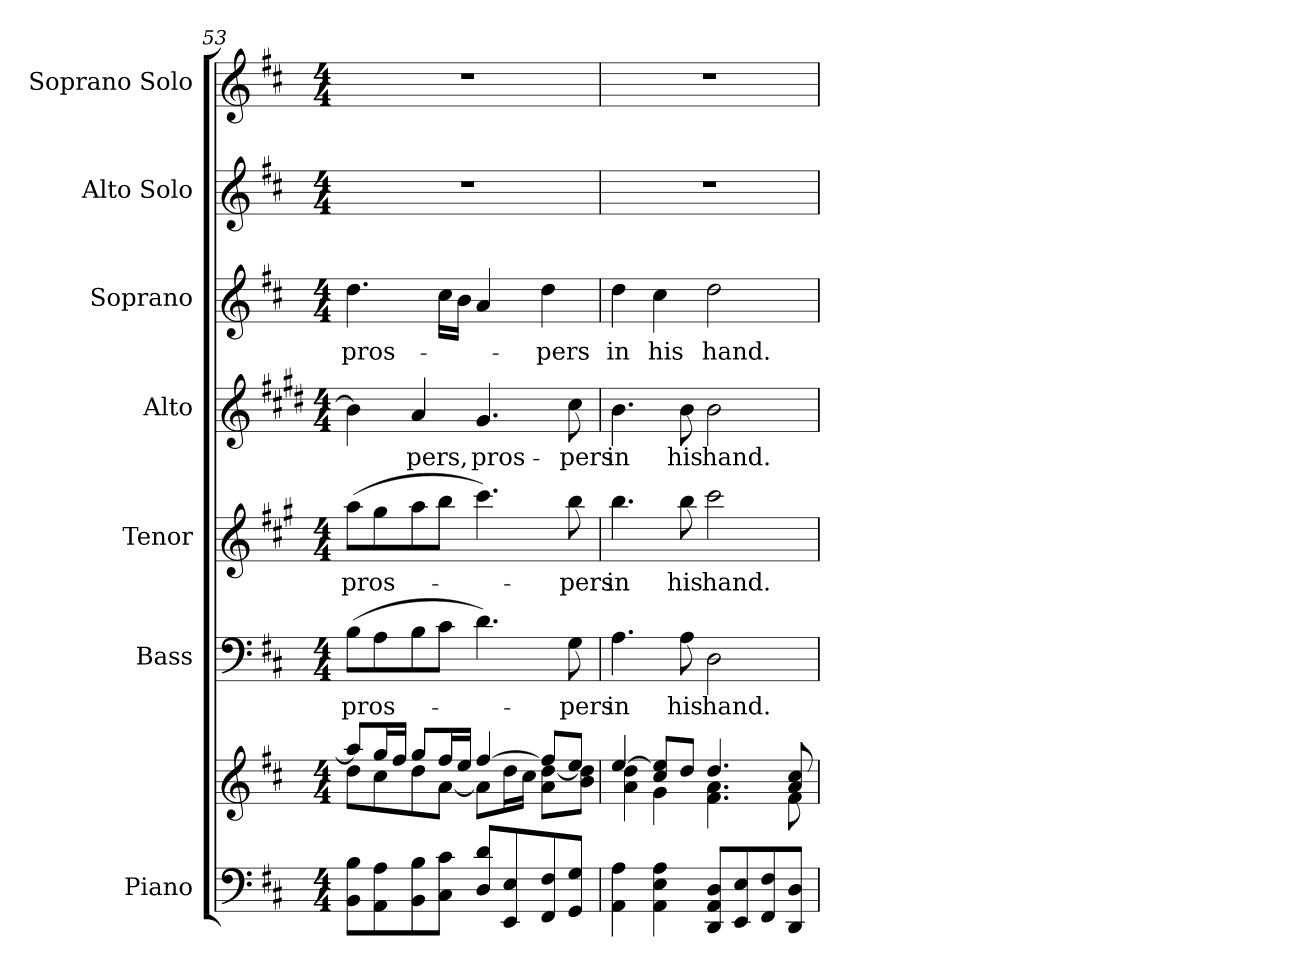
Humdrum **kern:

**kern	**kern	**kern	**text	**kern	**text	**kern	**text	**kern	**text	**kern	**kern
*part7	*part7	*part6	*part6	*part5	*part5	*part4	*part4	*part3	*part3	*part2	*part1
*staff8	*staff7	*staff6	*staff6	*staff5	*staff5	*staff4	*staff4	*staff3	*staff3	*staff2	*staff1
*I"Piano	*	*I"Bass	*	*I"Tenor	*	*I"Alto	*	*I"Soprano	*	*I"Alto Solo	*I"Soprano Solo
*I'Pno.	*	*I'B.	*	*I'T.	*	*I'A.	*	*I'S.	*	*I'A. Solo	*I'S. Solo
*clefF4	*clefG2	*clefF4	*	*clefG2	*	*clefG2	*	*clefG2	*	*clefG2	*clefG2
*	*	*	*	*ITrd4c7	*	*ITrd1c2	*	*ITrd-7c-12	*	*ITrd12c21	*
*k[f#c#]	*k[f#c#]	*k[f#c#]	*	*k[f#c#]	*	*k[f#c#]	*	*k[f#c#]	*	*k[f#c#]	*k[f#c#]
*D:	*D:	*D:	*	*D:	*	*D:	*	*D:	*	*D:	*D:
*M4/4	*M4/4	*M4/4	*	*M4/4	*	*M4/4	*	*M4/4	*	*M4/4	*M4/4
=53	=53	=53	=53	=53	=53	=53	=53	=53	=53	=53	=53
*	*^	*	*	*	*	*	*	*	*	*	*
!	!	!	!	!LO:LY:b:color=#000000	!	!	!	!	!	!	!	!
!	!	!	!	!	!	!LO:LY:b:color=#000000	!	!	!	!	!	!
!	!	!	!	!	!	!	!	!	!	!LO:LY:b:color=#000000	!	!
8BBi\ 8BiL	8aai/L]	8ddi\L	(8Bi\L	pros-	(8ddi\L	pros-	4ai\]	.	4.dddi\	pros-	1r	1r
8AAi\ 8Ai	16ggi/L	8cc#i\	8Ai\	.	8cc#i\	.	.	.	.	.	.	.
.	16ff#i/JJ	.	.	.	.	.	.	.	.	.	.	.
!	!	!	!	!	!	!	!	!LO:LY:b:color=#000000	!	!	!	!
8BBi\ 8Bi	8ggi/L	8ddi\	8Bi\	.	8ddi\	.	4gi/	-pers,	.	.	.	.
8C#i\ 8c#iJ	16ff#i/L	[8ai\J	8c#i\J	.	8eei\J	.	.	.	16ccc#i\LL	.	.	.
.	16eei/JJ	.	.	.	.	.	.	.	16bbi\JJ	.	.	.
!	!	!	!	!	!	!	!	!LO:LY:b:color=#000000	!	!	!	!
8Di/ 8diL	[4ff#i/	8ai\L]	4.di\)	.	4.ff#i\)	.	4.f#i/	pros-	4aai/	.	.	.
8EEi/ 8Ei	.	16ddi\L	.	.	.	.	.	.	.	.	.	.
.	.	16cc#i\JJ	.	.	.	.	.	.	.	.	.	.
!	!	!	!	!	!	!	!	!	!	!LO:LY:b:color=#000000	!	!
8FF#i/ 8F#i	8ff#i/L]	8ai\ [8ddiL	.	.	.	.	.	.	4dddi\	-pers	.	.
!	!	!	!	!LO:LY:b:color=#000000	!	!	!	!	!	!	!	!
!	!	!	!	!	!	!LO:LY:b:color=#000000	!	!	!	!	!	!
!	!	!	!	!	!	!	!	!LO:LY:b:color=#000000	!	!	!	!
8GGi/ 8GiJ	8eei/J	8bi\ 8ddi]J	8Gi\	-pers	8eei\	-pers	8bi\	-pers	.	.	.	.
!!LO:LB:g=z
=54	=54	=54	=54	=54	=54	=54	=54	=54	=54	=54	=54	=54
!	!	!	!	!LO:LY:b:color=#000000	!	!	!	!	!	!	!	!
!	!	!	!	!	!	!LO:LY:b:color=#000000	!	!	!	!	!	!
!	!	!	!	!	!	!	!	!LO:LY:b:color=#000000	!	!	!	!
!	!	!	!	!	!	!	!	!	!	!LO:LY:b:color=#000000	!	!
4AAi\ 4Ai	[4eei/	4ai\ 4ddi	4.Ai\	in	4.eei\	in	4.ai\	in	4dddi\	in	1r	1r
!	!	!	!	!	!	!	!	!	!	!LO:LY:b:color=#000000	!	!
4AAi\ 4Ei 4Ai	8cc#i/ 8eei]L	4gi\	.	.	.	.	.	.	4ccc#i\	his	.	.
!	!	!	!	!LO:LY:b:color=#000000	!	!	!	!	!	!	!	!
!	!	!	!	!	!	!LO:LY:b:color=#000000	!	!	!	!	!	!
!	!	!	!	!	!	!	!	!LO:LY:b:color=#000000	!	!	!	!
.	8ddi/J	.	8Ai\	his	8eei\	his	8ai\	his	.	.	.	.
!	!	!	!	!LO:LY:b:color=#000000	!	!	!	!	!	!	!	!
!	!	!	!	!	!	!LO:LY:b:color=#000000	!	!	!	!	!	!
!	!	!	!	!	!	!	!	!LO:LY:b:color=#000000	!	!	!	!
!	!	!	!	!	!	!	!	!	!	!LO:LY:b:color=#000000	!	!
8DDi/ 8AAi 8DiL	4.ddi/	4.f#i\ 4.ai	2Di\	hand.	2ff#i\	hand.	2ai\	hand.	2dddi\	hand.	.	.
8EEi/ 8Ei	.	.	.	.	.	.	.	.	.	.	.	.
8FF#i/ 8F#i	.	.	.	.	.	.	.	.	.	.	.	.
8DDi/ 8DiJ	8ai/ 8cc#i	8f#i\	.	.	.	.	.	.	.	.	.	.
*	*v	*v	*	*	*	*	*	*	*	*	*	*
=	=	=	=	=	=	=	=	=	=	=	=
*-	*-	*-	*-	*-	*-	*-	*-	*-	*-	*-	*-
